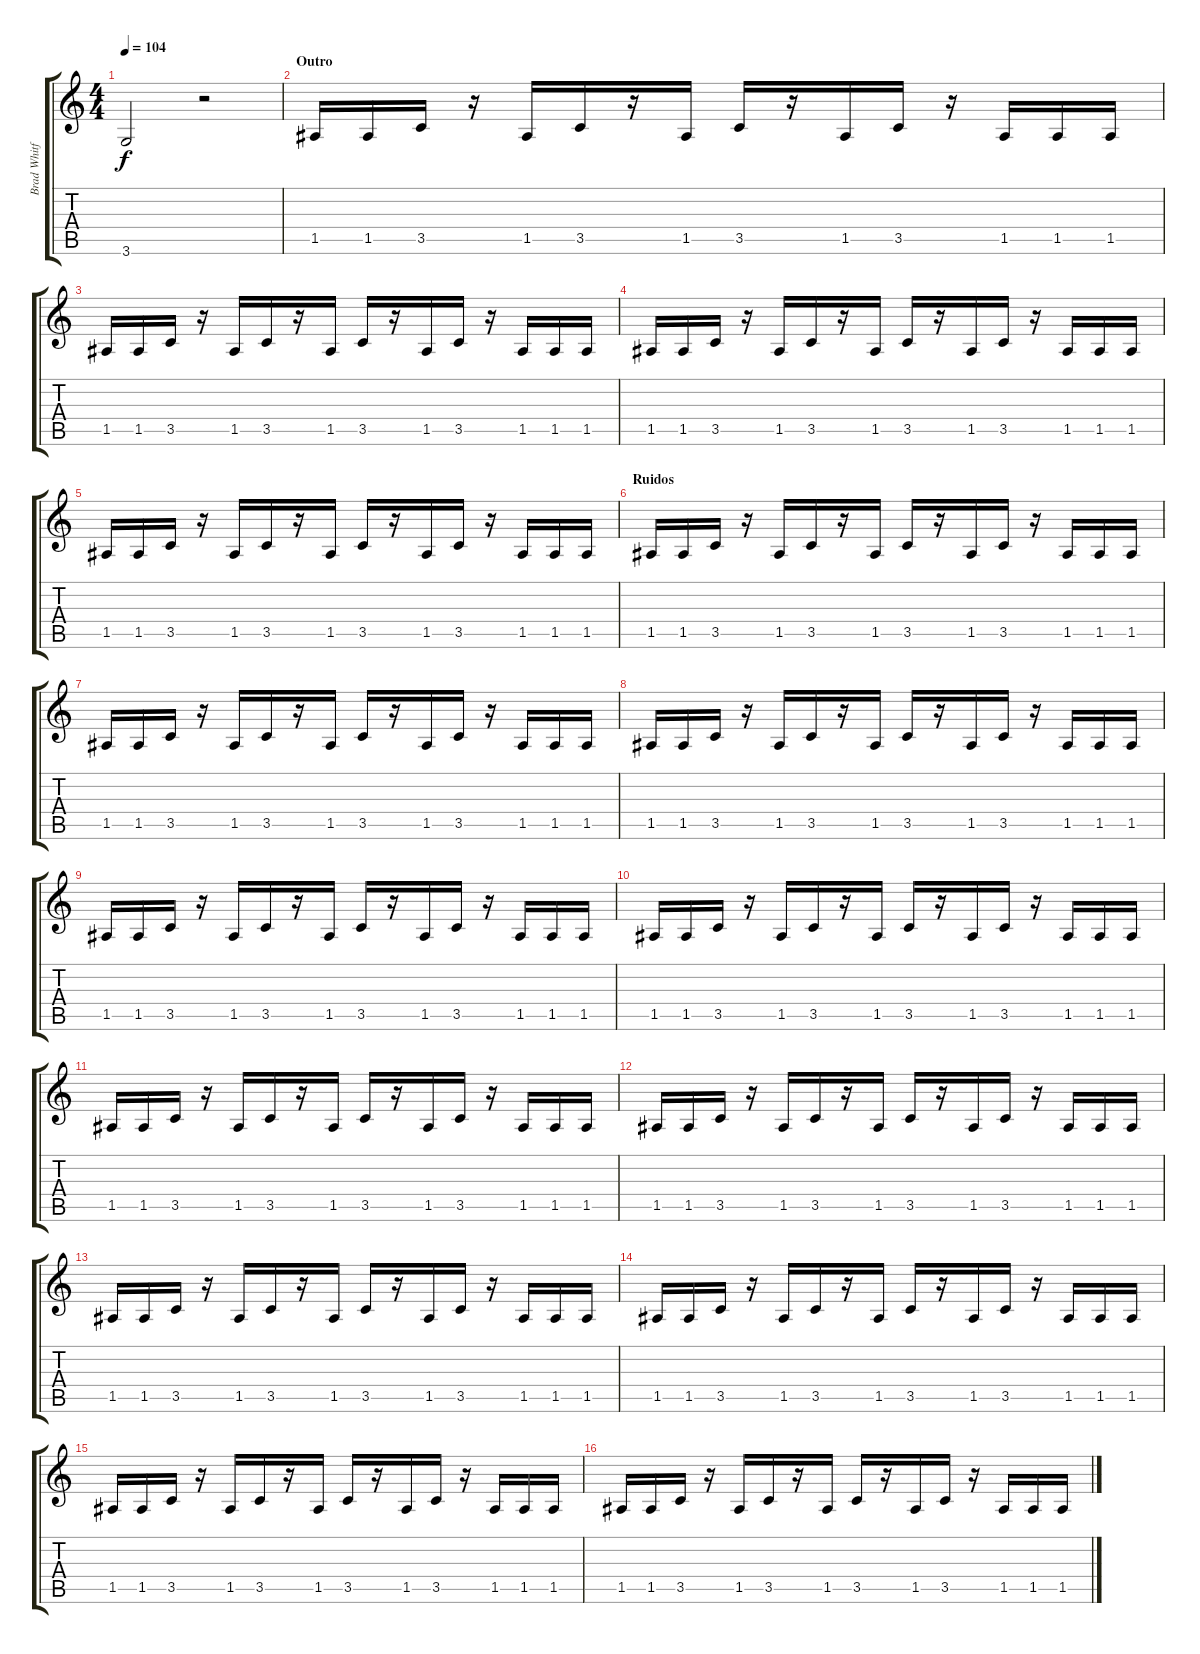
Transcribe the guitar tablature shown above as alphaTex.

\track ("Brad Whitford" "Brad Whitf") {instrument distortionguitar}
\staff {score tabs}
\tuning (E4 B3 G3 D3 A2 E2) {hide}
\ts (4 4)
\tempo 104
\clef g2
\ks c
3.6{t}.2{dy f} r.2 |
\section ("" "Outro")
1.5.16{volume 8} 1.5.16 3.5.16 r.16 1.5.16 3.5.16 r.16 1.5.16 3.5.16 r.16 1.5.16 3.5.16 r.16 1.5.16 1.5.16 1.5.16 |
1.5.16 1.5.16 3.5.16 r.16 1.5.16 3.5.16 r.16 1.5.16 3.5.16 r.16 1.5.16 3.5.16 r.16 1.5.16 1.5.16 1.5.16 |
1.5.16 1.5.16 3.5.16 r.16 1.5.16 3.5.16 r.16 1.5.16 3.5.16 r.16 1.5.16 3.5.16 r.16 1.5.16 1.5.16 1.5.16 |
1.5.16 1.5.16 3.5.16 r.16 1.5.16 3.5.16 r.16 1.5.16 3.5.16 r.16 1.5.16 3.5.16 r.16 1.5.16 1.5.16 1.5.16 |
\section ("" "Ruidos")
1.5.16 1.5.16 3.5.16 r.16 1.5.16 3.5.16 r.16 1.5.16 3.5.16 r.16 1.5.16 3.5.16 r.16 1.5.16 1.5.16 1.5.16 |
1.5.16 1.5.16 3.5.16 r.16 1.5.16 3.5.16 r.16 1.5.16 3.5.16 r.16 1.5.16 3.5.16 r.16 1.5.16 1.5.16 1.5.16 |
1.5.16 1.5.16 3.5.16 r.16 1.5.16 3.5.16 r.16 1.5.16 3.5.16 r.16 1.5.16 3.5.16 r.16 1.5.16 1.5.16 1.5.16 |
1.5.16 1.5.16 3.5.16 r.16 1.5.16 3.5.16 r.16 1.5.16 3.5.16 r.16 1.5.16 3.5.16 r.16 1.5.16 1.5.16 1.5.16 |
1.5.16 1.5.16 3.5.16 r.16 1.5.16 3.5.16 r.16 1.5.16 3.5.16 r.16 1.5.16 3.5.16 r.16 1.5.16 1.5.16 1.5.16 |
1.5.16 1.5.16 3.5.16 r.16 1.5.16 3.5.16 r.16 1.5.16 3.5.16 r.16 1.5.16 3.5.16 r.16 1.5.16 1.5.16 1.5.16 |
1.5.16 1.5.16 3.5.16 r.16 1.5.16 3.5.16 r.16 1.5.16 3.5.16 r.16 1.5.16 3.5.16 r.16 1.5.16 1.5.16 1.5.16 |
1.5.16 1.5.16 3.5.16 r.16 1.5.16 3.5.16 r.16 1.5.16 3.5.16 r.16 1.5.16 3.5.16 r.16 1.5.16 1.5.16 1.5.16 |
1.5.16 1.5.16 3.5.16 r.16 1.5.16 3.5.16 r.16 1.5.16 3.5.16 r.16 1.5.16 3.5.16 r.16 1.5.16 1.5.16 1.5.16 |
1.5.16 1.5.16 3.5.16 r.16 1.5.16 3.5.16 r.16 1.5.16 3.5.16 r.16 1.5.16 3.5.16 r.16 1.5.16 1.5.16 1.5.16 |
1.5.16 1.5.16 3.5.16 r.16 1.5.16 3.5.16 r.16 1.5.16 3.5.16 r.16 1.5.16 3.5.16 r.16 1.5.16 1.5.16 1.5.16
